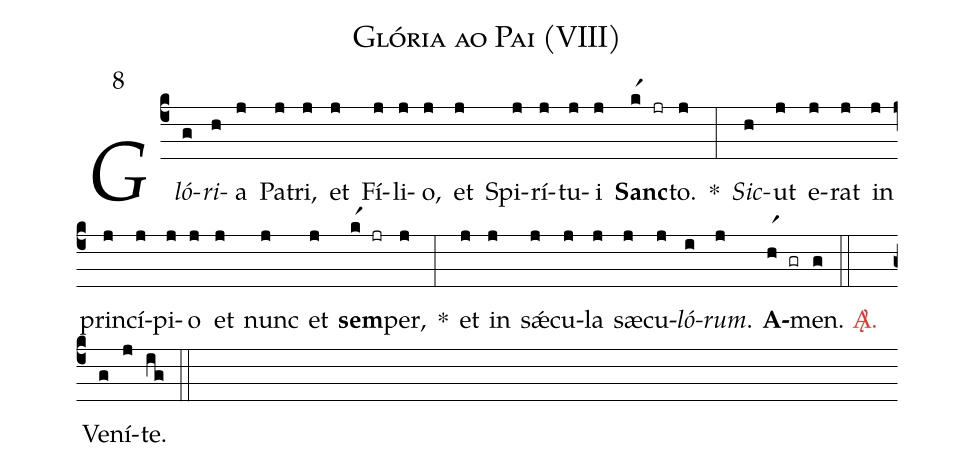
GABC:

name: Glória ao Pai (VIII);
mode: 8;
%%
(c4)

<i>Gló</i>(g)<i>ri</i>(h)a(j) Pa(j)tri,(j) et(j) Fí(j)li(j)o,(j) et(j) Spi(j)rí(j)tu(j)i(j) <b>Sanc</b>(kr1 jr)to.(j) *(:) <i>Sic</i>(h)ut(j) e(j)rat(j) in(j) prin(j)cí(j)pi(j)o(j) et(j) nunc(j) et(j) <b>sem</b>(kr1 jr)per,(j) *(:) et(j) in(j) s<sp>'ae</sp>(j)cu(j)la(j)

s<sp>ae</sp>(j)cu(j)<i>ló</i>(i)<i>rum</i>.(j) <b>A</b>(hr1 gr)men.(g)

(::)

<c><sp>A/</sp>.</c>() Ve(g)ní(j)te.(ig)

(::)
